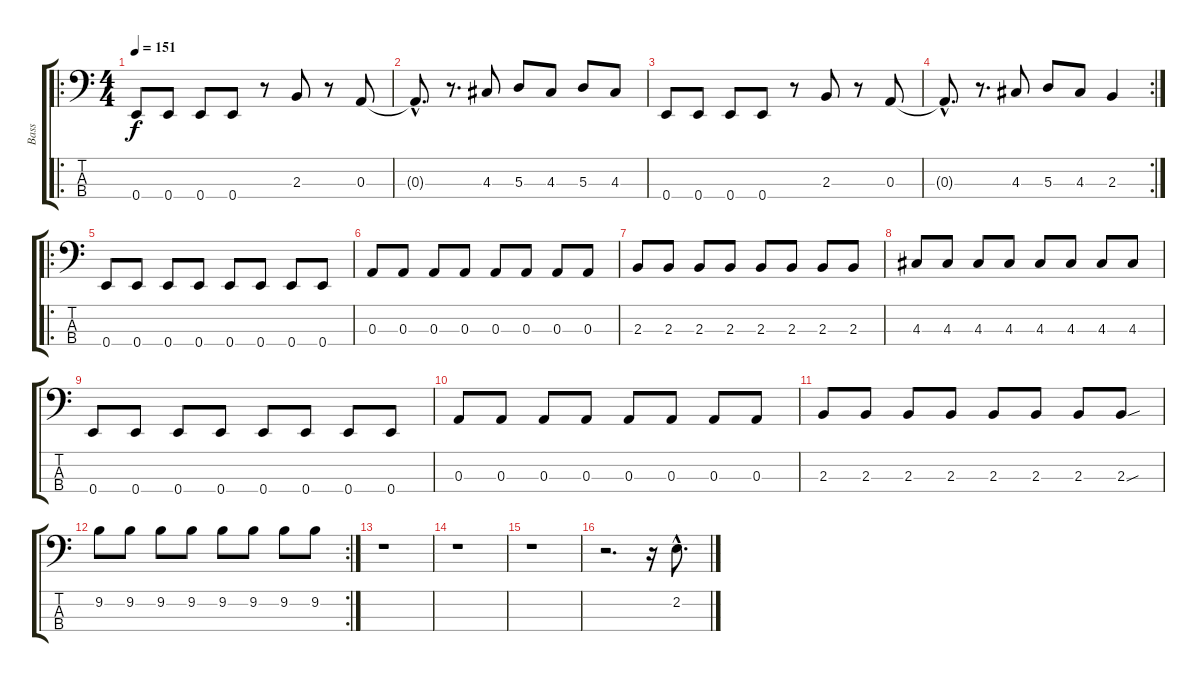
\track ("Bass" "Bass") {instrument electricbasspick}
\staff {score tabs}
\tuning (G2 D2 A1 E1) {hide}
\ro
\ts (4 4)
\tempo 151
\clef f4
\ks c
0.4.8{dy f instrument electricbasspick} 0.4.8 0.4.8 0.4.8 r.8 2.3.8 r.8 0.3.8 |
0.3{hac t}.8{d} r.8{d} 4.3.8 5.3.8 4.3.8 5.3.8 4.3.8 |
0.4.8 0.4.8 0.4.8 0.4.8 r.8 2.3.8 r.8 0.3.8 |
\rc 2
0.3{hac t}.8{d} r.8{d} 4.3.8 5.3.8 4.3.8 2.3.4 |
\ro
0.4.8 0.4.8 0.4.8 0.4.8 0.4.8 0.4.8 0.4.8 0.4.8 |
0.3.8 0.3.8 0.3.8 0.3.8 0.3.8 0.3.8 0.3.8 0.3.8 |
2.3.8 2.3.8 2.3.8 2.3.8 2.3.8 2.3.8 2.3.8 2.3.8 |
4.3.8 4.3.8 4.3.8 4.3.8 4.3.8 4.3.8 4.3.8 4.3.8 |
0.4.8 0.4.8 0.4.8 0.4.8 0.4.8 0.4.8 0.4.8 0.4.8 |
0.3.8 0.3.8 0.3.8 0.3.8 0.3.8 0.3.8 0.3.8 0.3.8 |
2.3.8 2.3.8 2.3.8 2.3.8 2.3.8 2.3.8 2.3.8 2.3{sou}.8 |
\rc 2
9.2.8 9.2.8 9.2.8 9.2.8 9.2.8 9.2.8 9.2.8 9.2.8 |
r.1 |
r.1 |
r.1 |
r.2{d} r.16 2.2{ss hac}.8{d}
